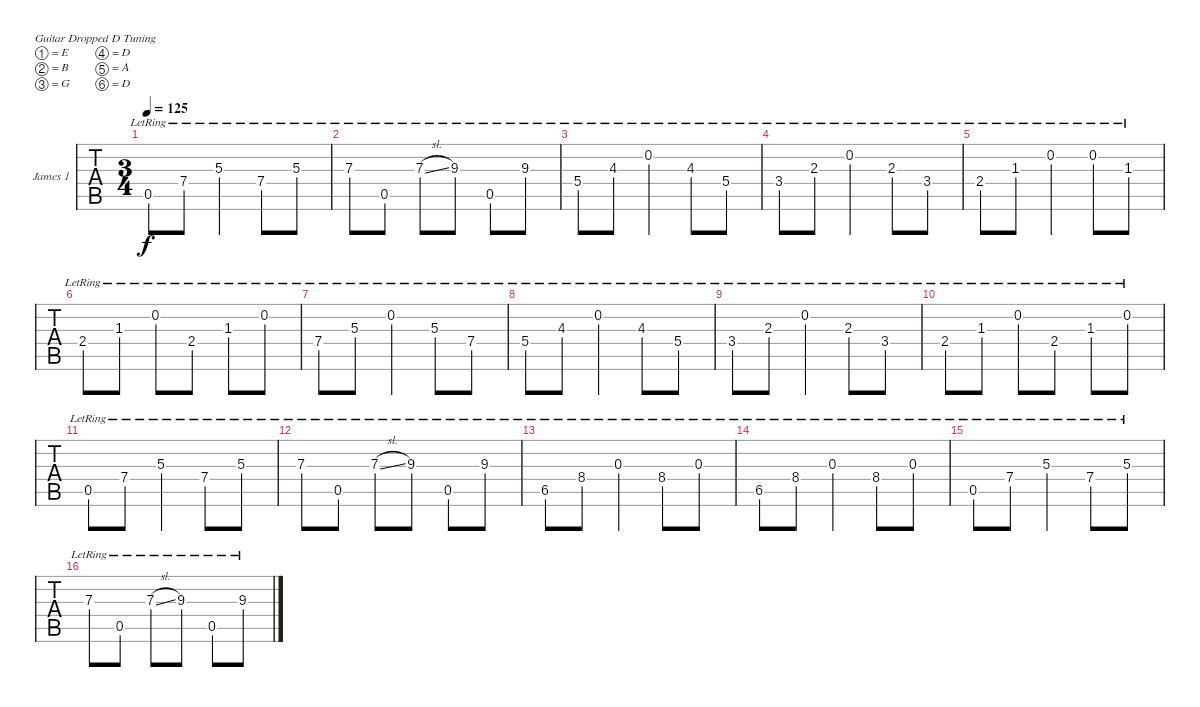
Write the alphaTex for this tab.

\bracketExtendMode groupsimilarinstruments
\firstSystemTrackNameOrientation horizontal
\otherSystemsTrackNameOrientation horizontal
\track ("Guitar 1" "James 1") {instrument distortionguitar}
\staff {tabs}
\tuning (E4 B3 G3 D3 A2 D2)
\ts (3 4)
\tempo 125
\clef g2
\ks c
0.5{lr}.8{dy f} 7.4{lr}.8 5.3{lr}.4 7.4{lr}.8 5.3{lr}.8 |
7.3{lr}.8 0.5{lr}.8 7.3{sl lr}.8 9.3{lr}.8 0.5{lr}.8 9.3{lr}.8 |
5.4{lr}.8 4.3{lr}.8 0.2{lr}.4 4.3{lr}.8 5.4{lr}.8 |
3.4{lr}.8 2.3{lr}.8 0.2{lr}.4 2.3{lr}.8 3.4{lr}.8 |
2.4{lr}.8 1.3{lr}.8 0.2{lr}.4 0.2{lr}.8 1.3{lr}.8 |
2.4{lr}.8 1.3{lr}.8 0.2{lr}.8 2.4{lr}.8 1.3{lr}.8 0.2{lr}.8 |
7.4{lr}.8 5.3{lr}.8 0.2{lr}.4 5.3{lr}.8 7.4{lr}.8 |
5.4{lr}.8 4.3{lr}.8 0.2{lr}.4 4.3{lr}.8 5.4{lr}.8 |
3.4{lr}.8 2.3{lr}.8 0.2{lr}.4 2.3{lr}.8 3.4{lr}.8 |
2.4{lr}.8 1.3{lr}.8 0.2{lr}.8 2.4{lr}.8 1.3{lr}.8 0.2{lr}.8 |
0.5{lr}.8 7.4{lr}.8 5.3{lr}.4 7.4{lr}.8 5.3{lr}.8 |
7.3{lr}.8 0.5{lr}.8 7.3{sl lr}.8 9.3{lr}.8 0.5{lr}.8 9.3{lr}.8 |
6.5{lr}.8 8.4{lr}.8 0.3{lr}.4 8.4{lr}.8 0.3{lr}.8 |
6.5{lr}.8 8.4{lr}.8 0.3{lr}.4 8.4{lr}.8 0.3{lr}.8 |
0.5{lr}.8 7.4{lr}.8 5.3{lr}.4 7.4{lr}.8 5.3{lr}.8 |
7.3{lr}.8 0.5{lr}.8 7.3{sl lr}.8 9.3{lr}.8 0.5{lr}.8 9.3{lr}.8
